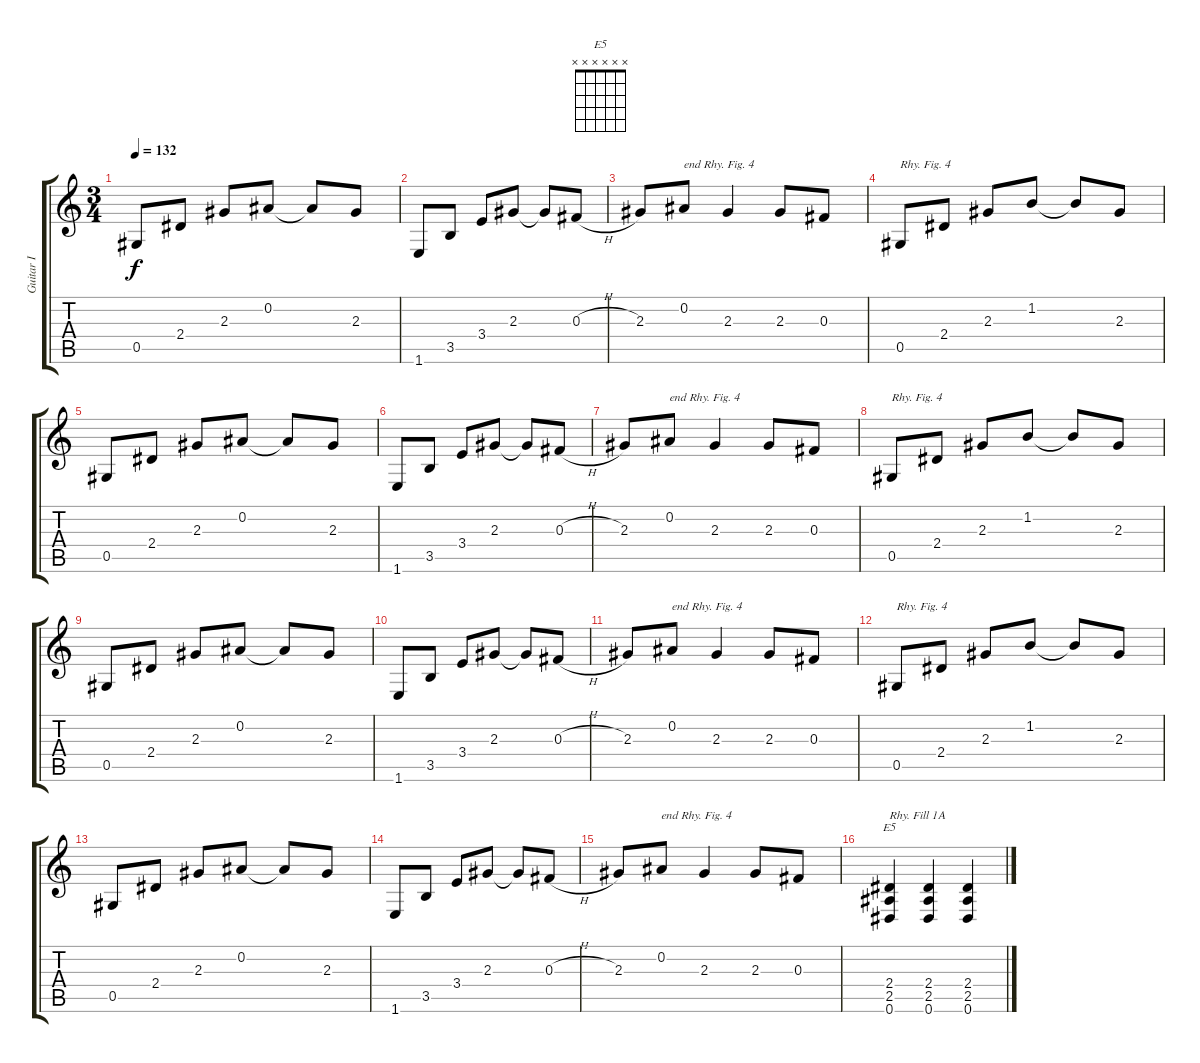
\track ("Guitar I" "Guitar I") {instrument electricguitarclean}
\staff {score tabs}
\tuning (Eb4 Bb3 Gb3 Db3 Ab2 Eb2) {hide}
\chord ("E5" x x x x x x) {firstfret 0}
\ts (3 4)
\tempo 132
\clef g2
\ks c
0.5.8{dy f} 2.4.8 2.3.8 0.2.8 0.2{t}.8 2.3.8 |
1.6.8 3.5.8 3.4.8 2.3.8 2.3{t}.8 0.3{h}.8 |
2.3.8 0.2.8{txt "end Rhy. Fig. 4"} 2.3.4 2.3.8 0.3.8 |
0.5.8{txt "Rhy. Fig. 4"} 2.4.8 2.3.8 1.2.8 1.2{t}.8 2.3.8 |
0.5.8 2.4.8 2.3.8 0.2.8 0.2{t}.8 2.3.8 |
1.6.8 3.5.8 3.4.8 2.3.8 2.3{t}.8 0.3{h}.8 |
2.3.8 0.2.8{txt "end Rhy. Fig. 4"} 2.3.4 2.3.8 0.3.8 |
0.5.8{txt "Rhy. Fig. 4"} 2.4.8 2.3.8 1.2.8 1.2{t}.8 2.3.8 |
0.5.8 2.4.8 2.3.8 0.2.8 0.2{t}.8 2.3.8 |
1.6.8 3.5.8 3.4.8 2.3.8 2.3{t}.8 0.3{h}.8 |
2.3.8 0.2.8{txt "end Rhy. Fig. 4"} 2.3.4 2.3.8 0.3.8 |
0.5.8{txt "Rhy. Fig. 4"} 2.4.8 2.3.8 1.2.8 1.2{t}.8 2.3.8 |
0.5.8 2.4.8 2.3.8 0.2.8 0.2{t}.8 2.3.8 |
1.6.8 3.5.8 3.4.8 2.3.8 2.3{t}.8 0.3{h}.8 |
2.3.8 0.2.8{txt "end Rhy. Fig. 4"} 2.3.4 2.3.8 0.3.8 |
(2.4 2.5 0.6).4{ch "E5" txt "Rhy. Fill 1A"} (2.4 2.5 0.6).4 (2.4 2.5 0.6).4
